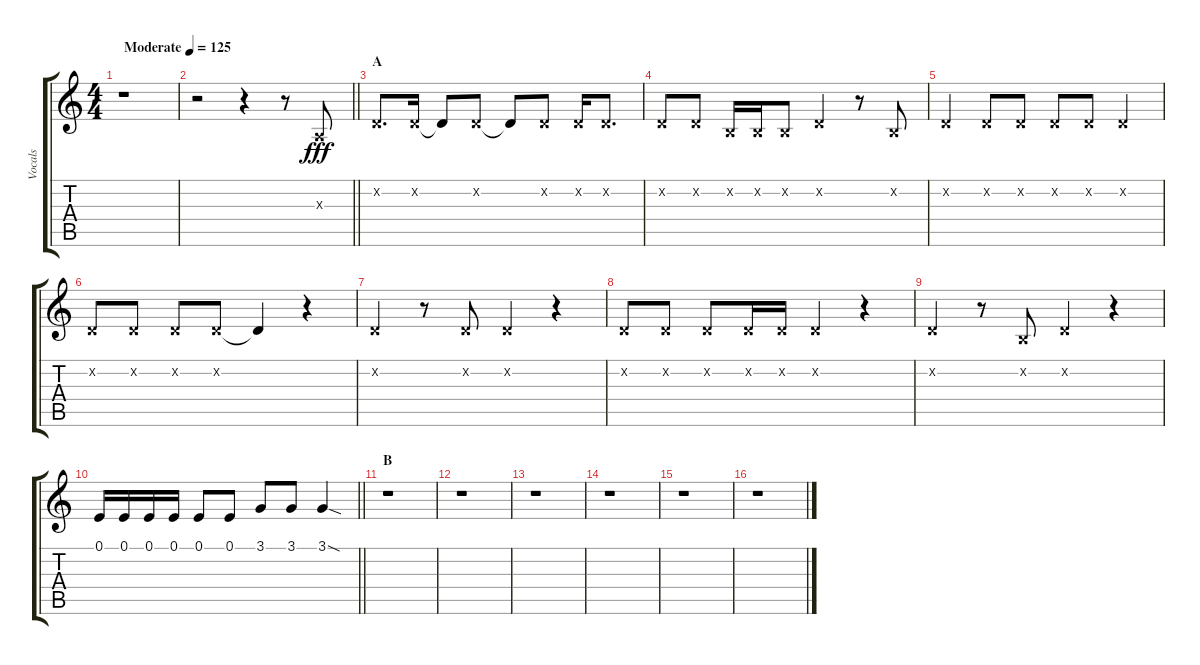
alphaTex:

\track ("Vocals" "Vocals") {instrument voiceoohs}
\staff {score tabs}
\tuning (E4 B3 G3 D3 A2 E2) {hide}
\ts (4 4)
\tempo (125 "Moderate")
\clef g2
\ks c
r.1{dy fff instrument voiceoohs} |
\barLineRight lightlight
r.2 r.4 r.8 2.3{x}.8 |
\section ("" "A")
3.2{x}.8{d} 3.2{x}.16 3.2{t}.8 3.2{x}.8 3.2{t}.8 3.2{x}.8 3.2{x}.16 3.2{x}.8{d} |
3.2{x}.8 3.2{x}.8 0.2{x}.16 0.2{x}.16 0.2{x}.8 3.2{x}.4 r.8 0.2{x}.8 |
3.2{x}.4 3.2{x}.8 3.2{x}.8 3.2{x}.8 3.2{x}.8 3.2{x}.4 |
3.2{x}.8 3.2{x}.8 3.2{x}.8 3.2{x}.8 3.2{t}.4 r.4 |
3.2{x}.4 r.8 3.2{x}.8 3.2{x}.4 r.4 |
3.2{x}.8 3.2{x}.8 3.2{x}.8 3.2{x}.16 3.2{x}.16 3.2{x}.4 r.4 |
3.2{x}.4 r.8 0.2{x}.8 3.2{x}.4 r.4 |
\barLineRight lightlight
0.1.16 0.1.16 0.1.16 0.1.16 0.1.8 0.1.8 3.1.8 3.1.8 3.1{sod}.4 |
\section ("" "B")
r.1 |
r.1 |
r.1 |
r.1 |
r.1 |
r.1
